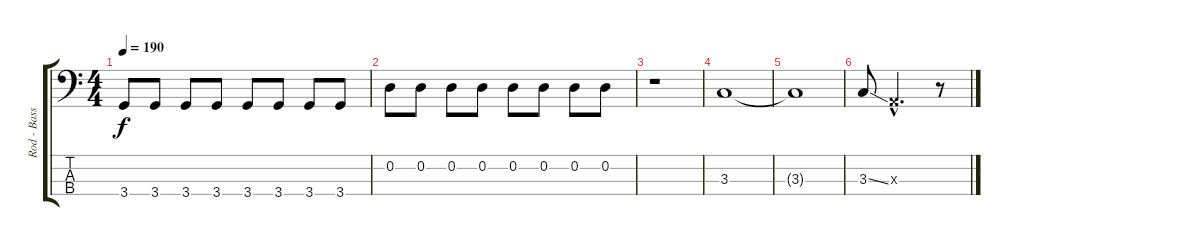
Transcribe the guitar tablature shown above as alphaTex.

\track ("Rod - Bass" "Rod - Bass") {instrument electricbasspick}
\staff {score tabs}
\tuning (G2 D2 A1 E1) {hide}
\ts (4 4)
\tempo 190
\clef f4
\ks c
3.4.8{dy f} 3.4.8 3.4.8 3.4.8 3.4.8 3.4.8 3.4.8 3.4.8 |
0.2.8 0.2.8 0.2.8 0.2.8 0.2.8 0.2.8 0.2.8 0.2.8 |
r.1 |
3.3.1 |
3.3{t}.1 |
3.3{ss}.8 0.3{hac x}.2{d} r.8
